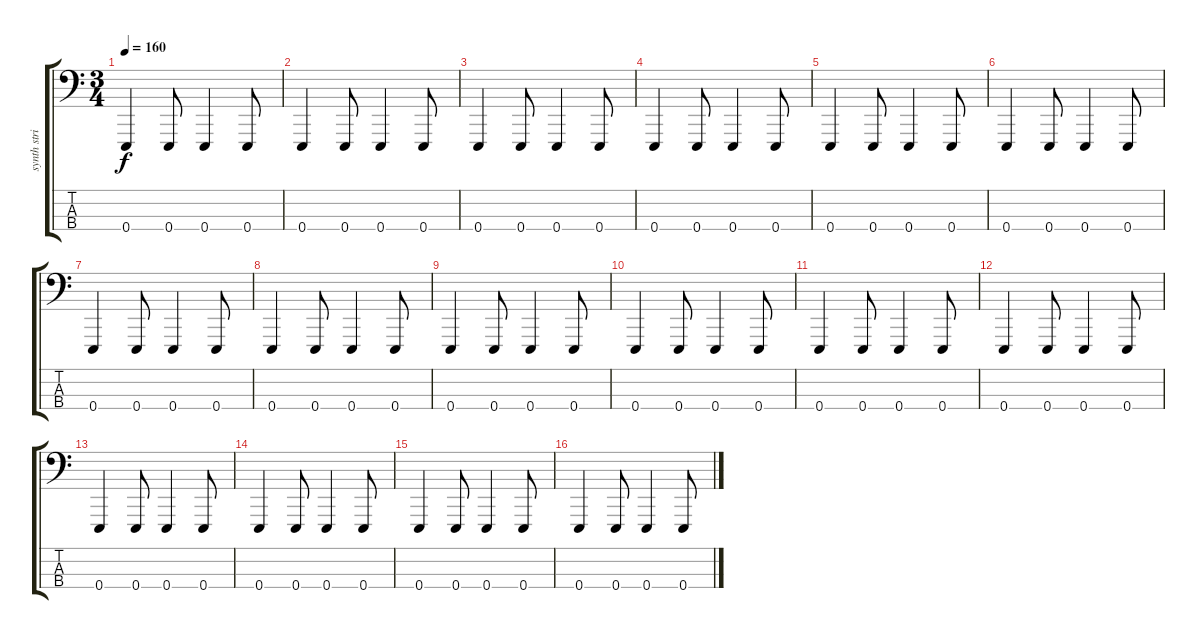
\track ("synth string" "synth stri") {instrument synthstrings1}
\staff {score tabs}
\tuning (G2 D2 A1 E1) {hide}
\ts (3 4)
\tempo 160
\clef f4
\ks c
0.4.4{dy f} 0.4.8 0.4.4 0.4.8 |
0.4.4 0.4.8 0.4.4 0.4.8 |
0.4.4 0.4.8 0.4.4 0.4.8 |
0.4.4 0.4.8 0.4.4 0.4.8 |
0.4.4 0.4.8 0.4.4 0.4.8 |
0.4.4 0.4.8 0.4.4 0.4.8 |
0.4.4 0.4.8 0.4.4 0.4.8 |
0.4.4 0.4.8 0.4.4 0.4.8 |
0.4.4 0.4.8 0.4.4 0.4.8 |
0.4.4 0.4.8 0.4.4 0.4.8 |
0.4.4 0.4.8 0.4.4 0.4.8 |
0.4.4 0.4.8 0.4.4 0.4.8 |
0.4.4 0.4.8 0.4.4 0.4.8 |
0.4.4 0.4.8 0.4.4 0.4.8 |
0.4.4 0.4.8 0.4.4 0.4.8 |
0.4.4 0.4.8 0.4.4 0.4.8
